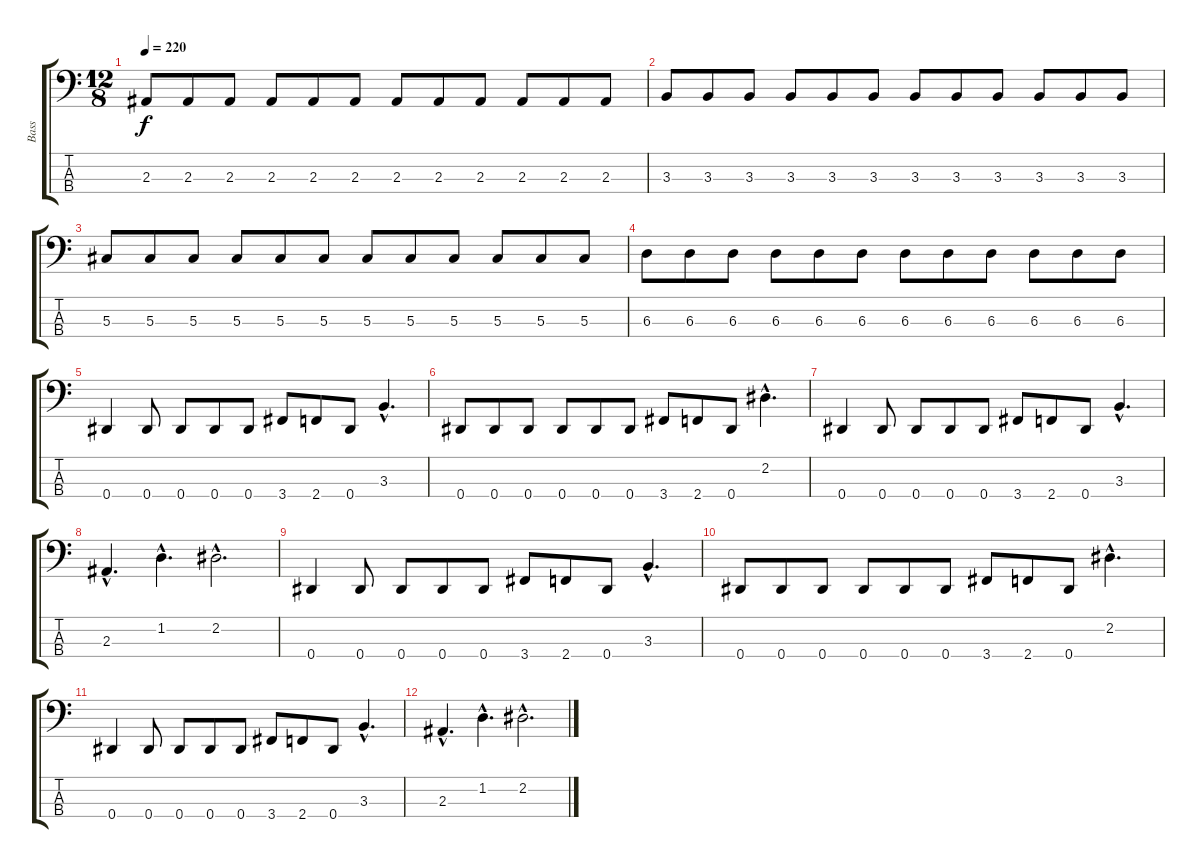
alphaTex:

\track ("Bass" "Bass") {instrument electricbasspick}
\staff {score tabs}
\tuning (Gb2 Db2 Ab1 Eb1) {hide}
\ts (12 8)
\tempo 220
\clef f4
\ks c
2.3.8{dy f} 2.3.8 2.3.8 2.3.8 2.3.8 2.3.8 2.3.8 2.3.8 2.3.8 2.3.8 2.3.8 2.3.8 |
3.3.8 3.3.8 3.3.8 3.3.8 3.3.8 3.3.8 3.3.8 3.3.8 3.3.8 3.3.8 3.3.8 3.3.8 |
5.3.8 5.3.8 5.3.8 5.3.8 5.3.8 5.3.8 5.3.8 5.3.8 5.3.8 5.3.8 5.3.8 5.3.8 |
6.3.8 6.3.8 6.3.8 6.3.8 6.3.8 6.3.8 6.3.8 6.3.8 6.3.8 6.3.8 6.3.8 6.3.8 |
0.4.4 0.4.8 0.4.8 0.4.8 0.4.8 3.4.8 2.4.8 0.4.8 3.3{hac}.4{d} |
0.4.8 0.4.8 0.4.8 0.4.8 0.4.8 0.4.8 3.4.8 2.4.8 0.4.8 2.2{hac}.4{d} |
0.4.4 0.4.8 0.4.8 0.4.8 0.4.8 3.4.8 2.4.8 0.4.8 3.3{hac}.4{d} |
2.3{hac}.4{d} 1.2{hac}.4{d} 2.2{hac}.2{d} |
0.4.4 0.4.8 0.4.8 0.4.8 0.4.8 3.4.8 2.4.8 0.4.8 3.3{hac}.4{d} |
0.4.8 0.4.8 0.4.8 0.4.8 0.4.8 0.4.8 3.4.8 2.4.8 0.4.8 2.2{hac}.4{d} |
0.4.4 0.4.8 0.4.8 0.4.8 0.4.8 3.4.8 2.4.8 0.4.8 3.3{hac}.4{d} |
2.3{hac}.4{d} 1.2{hac}.4{d} 2.2{hac}.2{d}
